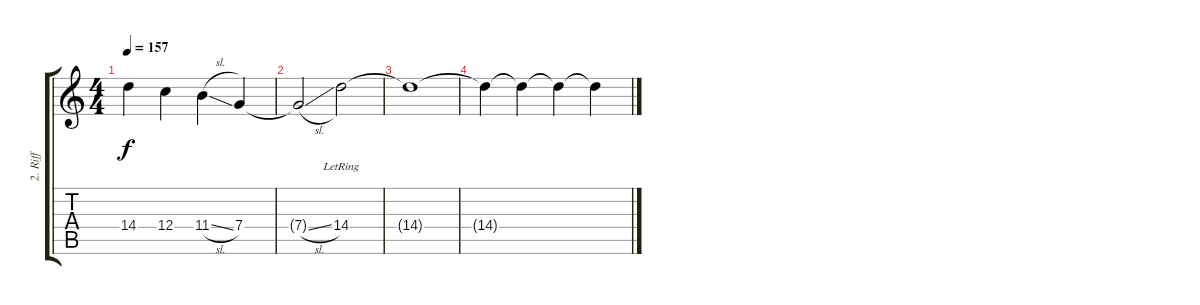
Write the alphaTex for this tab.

\track ("2. Riff" "2. Riff") {instrument overdrivenguitar}
\staff {score tabs}
\tuning (D4 A3 F3 C3 G2 C2) {hide}
\ts (4 4)
\tempo 157
\clef g2
\ks c
14.4.4{dy f} 12.4.4 11.4{sl}.4 7.4.4 |
7.4{sl t}.2 14.4{lr}.2 |
14.4{t}.1 |
14.4{t}.4 14.4{t}.4 14.4{t}.4 14.4{t}.4
